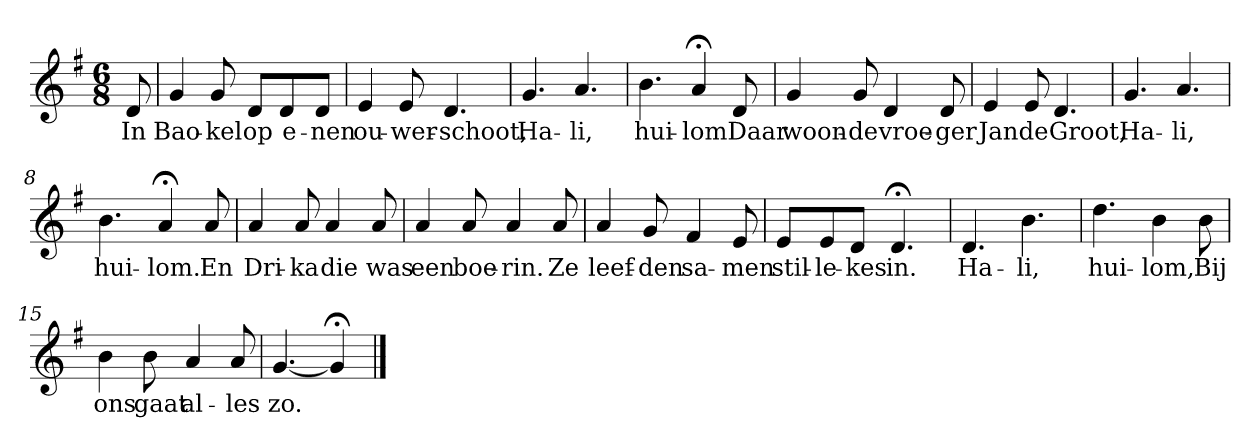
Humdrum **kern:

**kern	**text
*part1	*part1
*staff1	*staff1
*k[f#]	*
*G:	*
*M6/8	*
*MM120	*
=	=
8d	In
=1	=1
4g	Bao-
8g	-kel
8dL	op
8d	e-
8dJ	-nen
=2	=2
4e	ou-
8e	-wer-
4.d	-schoot,
=3	=3
4.g	Ha-
4.a	-li,
=4	=4
4.b	hui-
4a;<	-lom
8d	Daar
=5	=5
4g	woon-
8g	-de
4d	vroe-
8d	-ger
=6	=6
4e	Jan
8e	de
4.d	Groot,
=7	=7
4.g	Ha-
4.a	-li,
=8	=8
4.b	hui-
4a;<	-lom.
8a	En
=9	=9
4a	Dri-
8a	-ka
4a	die
8a	was
=10	=10
4a	een
8a	boe-
4a	-rin.
8a	Ze
=11	=11
4a	leef-
8g	-den
4f#	sa-
8e	-men
=12	=12
8eL	stil-
8e	-le-
8dJ	-kes
4.d;<	in.
=13	=13
4.d	Ha-
4.b	-li,
=14	=14
4.dd	hui-
4b	-lom,
8b	Bij
=15	=15
4b	ons
8b	gaat
4a	al-
8a	-les
=16	=16
[4.g	zo.
4g;<]	.
==	==
*-	*-
